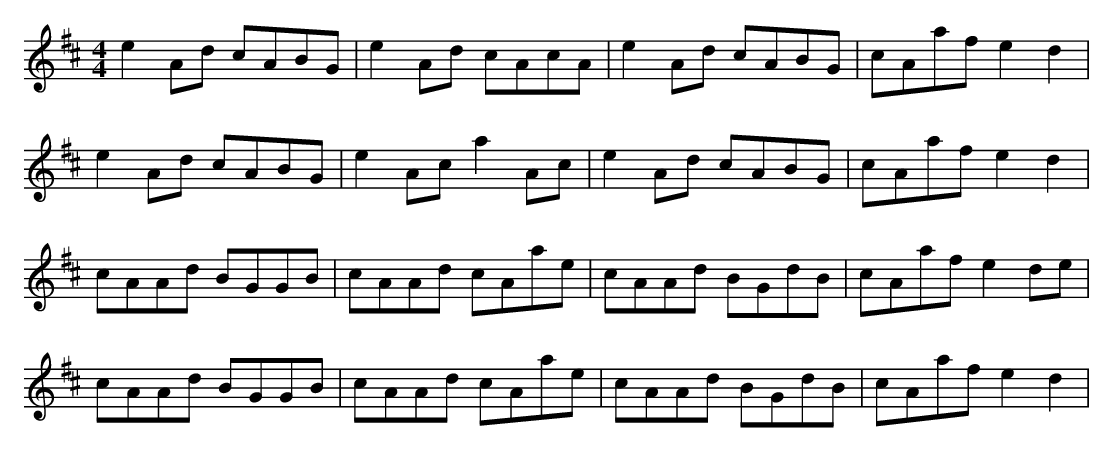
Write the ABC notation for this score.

X:1
M:4/4
K:Amix
e2Ad cABG|e2Ad cAcA|e2Ad cABG|cAaf e2 d2|
e2Ad cABG|e2Ac a2Ac|e2Ad cABG|cAaf e2 d2|
cAAd BGGB|cAAd cAae|cAAd BGdB|cAaf e2 de|
cAAd BGGB|cAAd cAae|cAAd BGdB|cAaf e2 d2|
